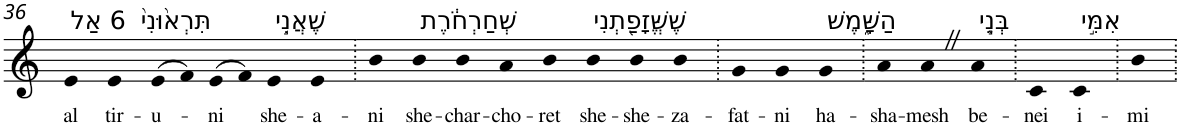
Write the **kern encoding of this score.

**kern	**text
*part1	*part1
*staff1	*staff1
*I"Piano	*
*I'Pno	*
!!LO:PB:g=z
*clefG2	*
*k[]	*
=36	=36
!LO:TX:a:t=6 אַל	!
!	!LO:LY:b
4e	al
!LO:TX:a:t=תִּרְא֙וּנִי֙	!
!	!LO:LY:b
4e	tir-
!	!LO:LY:b
(>8e	-u-
8f)	.
!	!LO:LY:b
(>8e	-ni
8f)	.
!LO:TX:a:t=שֶׁאֲנִ֣י	!
!	!LO:LY:b
4e	she-
!	!LO:LY:b
4e	-a-
=37.	=37.
!	!LO:LY:b
4b	-ni
!LO:TX:a:t=שְׁחַרְחֹ֔רֶת	!
!	!LO:LY:b
4b	she-
!	!LO:LY:b
4b	-char-
!	!LO:LY:b
4a	-cho-
!	!LO:LY:b
4b	-ret
!LO:TX:a:t=שֶׁשֱּׁזָפַ֖תְנִי	!
!	!LO:LY:b
4b	she-
!	!LO:LY:b
4b	-she-
!	!LO:LY:b
4b	-za-
=38.	=38.
!	!LO:LY:b
4g	-fat-
!	!LO:LY:b
4g	-ni
!LO:TX:a:t=הַשָּׁ֑מֶשׁ	!
!	!LO:LY:b
4g	ha-
=39.	=39.
!	!LO:LY:b
4a	-sha-
!	!LO:LY:b
4aZ	-mesh
!LO:TX:a:t=בְּנֵ֧י	!
!	!LO:LY:b
4a	be-
=40.	=40.
!	!LO:LY:b
4c	-nei
!LO:TX:a:t=אִמִּ֣י	!
!	!LO:LY:b
4c	i-
=41.	=41.
!	!LO:LY:b
4b	-mi
=.	=.
*-	*-
